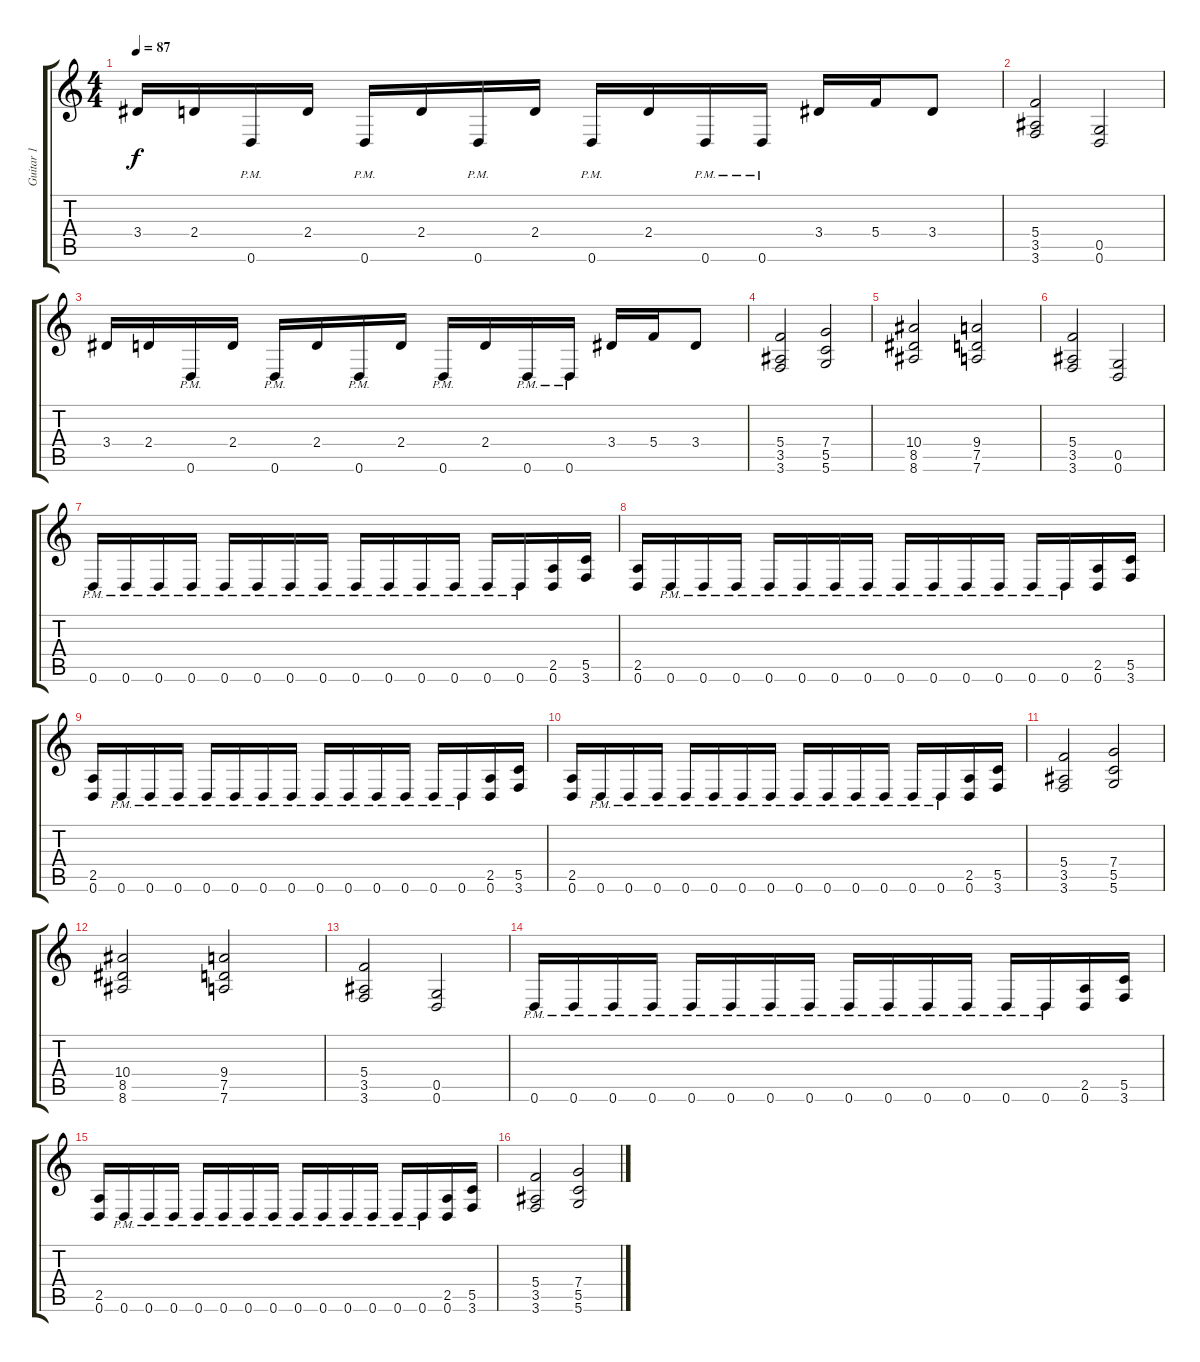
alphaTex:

\track ("Guitar 1" "Guitar 1") {instrument distortionguitar}
\staff {score tabs}
\tuning (D4 A3 F3 C3 G2 D2) {hide}
\ts (4 4)
\tempo 87
\clef g2
\ks c
3.4.16{dy f} 2.4.16 0.6{pm}.16 2.4.16 0.6{pm}.16 2.4.16 0.6{pm}.16 2.4.16 0.6{pm}.16 2.4.16 0.6{pm}.16 0.6{pm}.16 3.4.16 5.4.16 3.4.8 |
(5.4 3.5 3.6).2 (0.5 0.6).2 |
3.4.16 2.4.16 0.6{pm}.16 2.4.16 0.6{pm}.16 2.4.16 0.6{pm}.16 2.4.16 0.6{pm}.16 2.4.16 0.6{pm}.16 0.6{pm}.16 3.4.16 5.4.16 3.4.8 |
(5.4 3.5 3.6).2 (7.4 5.5 5.6).2 |
(10.4 8.5 8.6).2 (9.4 7.5 7.6).2 |
(5.4 3.5 3.6).2 (0.5 0.6).2 |
0.6{pm}.16 0.6{pm}.16 0.6{pm}.16 0.6{pm}.16 0.6{pm}.16 0.6{pm}.16 0.6{pm}.16 0.6{pm}.16 0.6{pm}.16 0.6{pm}.16 0.6{pm}.16 0.6{pm}.16 0.6{pm}.16 0.6{pm}.16 (2.5 0.6).16 (5.5 3.6).16 |
(2.5 0.6).16 0.6{pm}.16 0.6{pm}.16 0.6{pm}.16 0.6{pm}.16 0.6{pm}.16 0.6{pm}.16 0.6{pm}.16 0.6{pm}.16 0.6{pm}.16 0.6{pm}.16 0.6{pm}.16 0.6{pm}.16 0.6{pm}.16 (2.5 0.6).16 (5.5 3.6).16 |
(2.5 0.6).16 0.6{pm}.16 0.6{pm}.16 0.6{pm}.16 0.6{pm}.16 0.6{pm}.16 0.6{pm}.16 0.6{pm}.16 0.6{pm}.16 0.6{pm}.16 0.6{pm}.16 0.6{pm}.16 0.6{pm}.16 0.6{pm}.16 (2.5 0.6).16 (5.5 3.6).16 |
(2.5 0.6).16 0.6{pm}.16 0.6{pm}.16 0.6{pm}.16 0.6{pm}.16 0.6{pm}.16 0.6{pm}.16 0.6{pm}.16 0.6{pm}.16 0.6{pm}.16 0.6{pm}.16 0.6{pm}.16 0.6{pm}.16 0.6{pm}.16 (2.5 0.6).16 (5.5 3.6).16 |
(5.4 3.5 3.6).2 (7.4 5.5 5.6).2 |
(10.4 8.5 8.6).2 (9.4 7.5 7.6).2 |
(5.4 3.5 3.6).2 (0.5 0.6).2 |
0.6{pm}.16 0.6{pm}.16 0.6{pm}.16 0.6{pm}.16 0.6{pm}.16 0.6{pm}.16 0.6{pm}.16 0.6{pm}.16 0.6{pm}.16 0.6{pm}.16 0.6{pm}.16 0.6{pm}.16 0.6{pm}.16 0.6{pm}.16 (2.5 0.6).16 (5.5 3.6).16 |
(2.5 0.6).16 0.6{pm}.16 0.6{pm}.16 0.6{pm}.16 0.6{pm}.16 0.6{pm}.16 0.6{pm}.16 0.6{pm}.16 0.6{pm}.16 0.6{pm}.16 0.6{pm}.16 0.6{pm}.16 0.6{pm}.16 0.6{pm}.16 (2.5 0.6).16 (5.5 3.6).16 |
(5.4 3.5 3.6).2 (7.4 5.5 5.6).2
